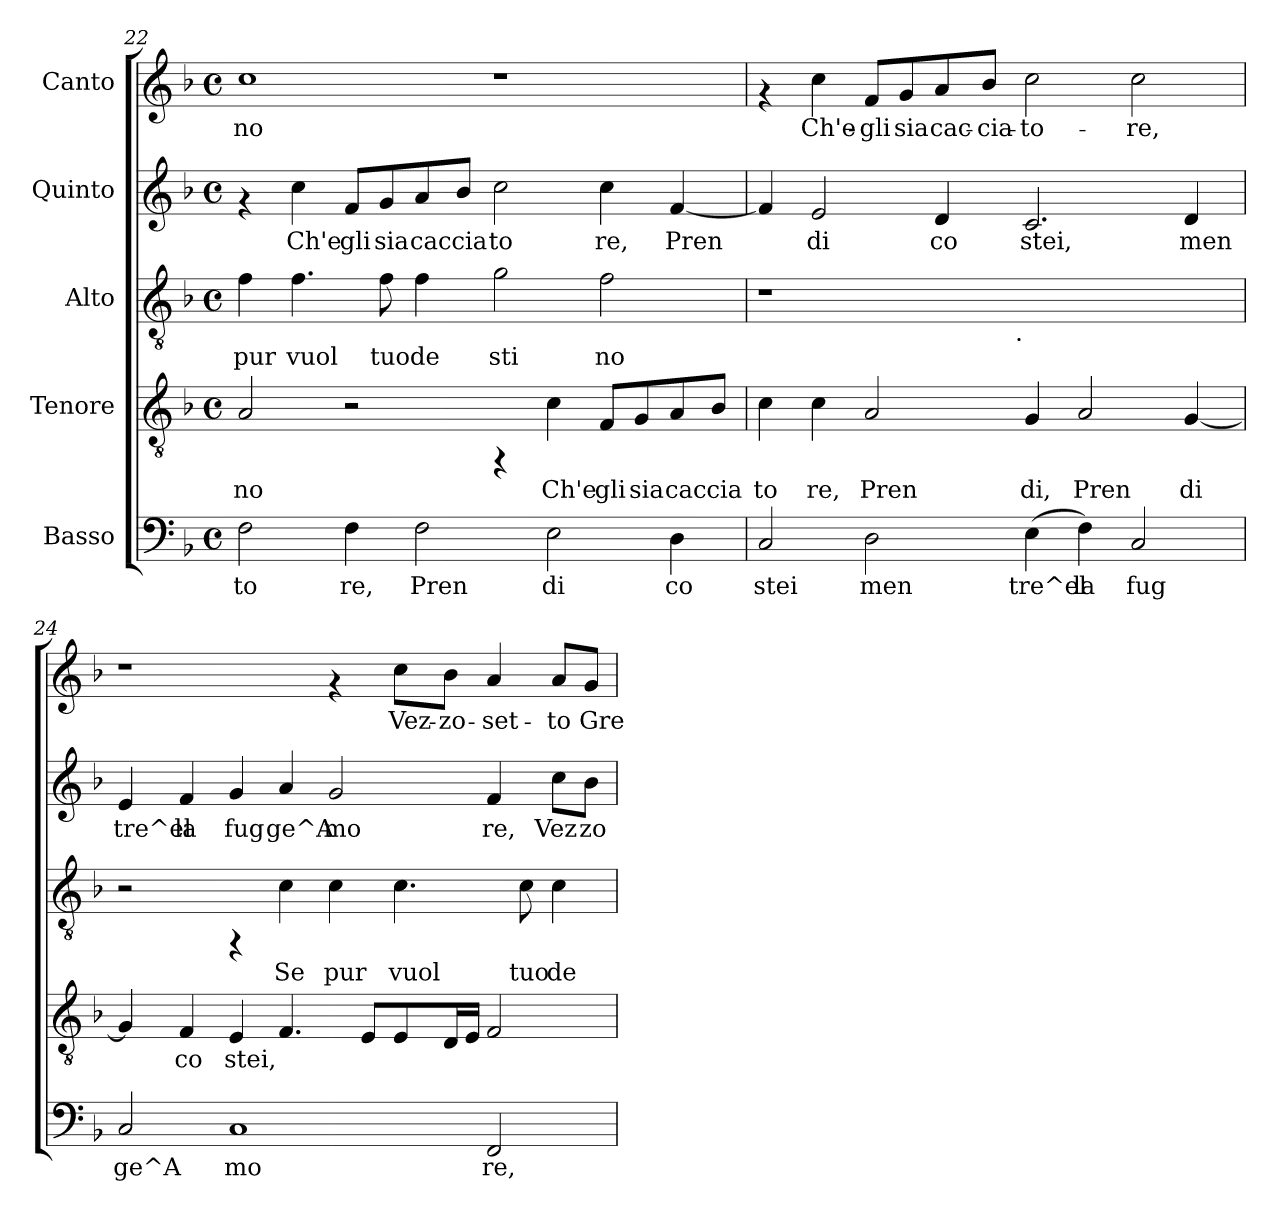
**kern	**text	**kern	**text	**kern	**text	**kern	**text	**kern	**text
*part5	*part5	*part4	*part4	*part3	*part3	*part2	*part2	*part1	*part1
*staff5	*staff5	*staff4	*staff4	*staff3	*staff3	*staff2	*staff2	*staff1	*staff1
*I"Basso	*	*I"Tenore	*	*I"Alto	*	*I"Quinto	*	*I"Canto	*
!!LO:LB:g=z
*clefF4	*	*clefGv2	*	*clefGv2	*	*clefG2	*	*clefG2	*
*k[b-]	*	*k[b-]	*	*k[b-]	*	*k[b-]	*	*k[b-]	*
*F:	*	*F:	*	*F:	*	*F:	*	*F:	*
*M4/4	*	*M4/4	*	*M4/4	*	*M4/4	*	*M4/4	*
*met(c)	*	*met(c)	*	*met(c)	*	*met(c)	*	*met(c)	*
=22	=22	=22	=22	=22	=22	=22	=22	=22	=22
!	!LO:LY:b:cj	!	!LO:LY:b:cj	!	!LO:LY:b:cj	!	!	!	!LO:LY:b:cj
2F\	to	2A/	-no	4f\	pur	4rf	.	1cc	-no
!	!	!	!	!	!LO:LY:b:cj	!	!LO:LY:b:cj	!	!
.	.	.	.	4.f\	vuol	4cc\	Ch'e	.	.
!	!LO:LY:b:cj	!	!	!	!	!	!LO:LY:b:cj	!	!
4F\	re,	2r	.	.	.	8f/L	gli	.	.
!	!	!	!	!	!LO:LY:b:cj	!	!LO:LY:b:cj	!	!
.	.	.	.	8f\	tuo	8g/	sia	.	.
!	!LO:LY:b:cj	!	!	!	!LO:LY:b:cj	!	!LO:LY:b:cj	!	!
2F\	Pren	.	.	4f\	de	8a/	cac	.	.
!	!	!	!	!	!	!	!LO:LY:b:cj	!	!
.	.	.	.	.	.	8b-/J	cia	.	.
!	!	!	!	!	!LO:LY:b:cj	!	!LO:LY:b:cj	!	!
.	.	4rFF	.	2g\	sti	2cc\	to	1r	.
!	!LO:LY:b:cj	!	!LO:LY:b:cj	!	!	!	!	!	!
2E\	di	4c\	Ch'e	.	.	.	.	.	.
!	!	!	!LO:LY:b:cj	!	!LO:LY:b:cj	!	!LO:LY:b:cj	!	!
.	.	8F/L	gli	2f\	no	4cc\	re,	.	.
!	!	!	!LO:LY:b:cj	!	!	!	!	!	!
.	.	8G/	sia	.	.	.	.	.	.
!	!LO:LY:b:cj	!	!LO:LY:b:cj	!	!	!	!LO:LY:b:cj	!	!
4D\	co	8A/	cac	.	.	[<4f/	Pren	.	.
!	!	!	!LO:LY:b:cj	!	!	!	!	!	!
.	.	8B-/J	cia	.	.	.	.	.	.
=23	=23	=23	=23	=23	=23	=23	=23	=23	=23
!	!LO:LY:b:cj	!	!LO:LY:b:cj	!	!	!	!LO:LY:b:cj	!	!
*	*	*	*	*^	*	*	*	*	*
2C/	stei	4c\	to	1r	2ryy	.	4f/]	.	4rf	.
!	!	!	!LO:LY:b:cj	!	!	!	!	!LO:LY:b:cj	!	!LO:LY:b:cj
.	.	4c\	re,	.	.	.	2e/	di	4cc\	Ch'e-
!	!LO:LY:b:cj	!	!LO:LY:b:cj	!	!	!	!	!	!	!LO:LY:b:cj
2D\	men	2A/	Pren	.	4ryy	.	.	.	8f/L	-gli
!	!	!	!	!	!	!	!	!	!	!LO:LY:b:cj
.	.	.	.	.	.	.	.	.	8g/	sia
!	!	!	!	!	!	!	!	!LO:LY:b:cj	!	!LO:LY:b:cj
.	.	.	.	.	8...ryy	.	4d/	co	8a/	cac-
!	!	!	!	!	!	!	!	!	!	!LO:LY:b:cj
.	.	.	.	.	.	.	.	.	8b-/J	-cia-
!	!	!	!	!	!LO:TX:b:t=.	!	!	!	!	!
.	.	.	.	.	1ryy	.	.	.	.	.
!	!LO:LY:b:cj	!	!LO:LY:b:cj	!	!	!	!	!LO:LY:b:cj	!	!LO:LY:b:cj
(<4E\	tre^el	4G/	di,	1ryy	.	.	2.c/	stei,	2cc\	-to-
!	!LO:LY:b:cj	!	!LO:LY:b:cj	!	!	!	!	!	!	!
4F\)	la	2A/	Pren	.	.	.	.	.	.	.
!	!LO:LY:b:cj	!	!	!	!	!	!	!	!	!LO:LY:b:cj
2C/	fug	.	.	.	.	.	.	.	2cc\	-re,
!	!	!	!LO:LY:b:cj	!	!	!	!	!LO:LY:b:cj	!	!
.	.	[<4G/	di	.	.	.	4d/	men	.	.
.	.	.	.	.	64ryy	.	.	.	.	.
=24	=24	=24	=24	=24	=24	=24	=24	=24	=24	=24
!	!LO:LY:b:cj	!	!LO:LY:b:cj	!	!	!	!	!LO:LY:b:cj	!	!
*	*	*	*	*v	*v	*	*	*	*	*
2C/	ge^A	4G/]	.	2r	.	4e/	tre^el	1r	.
!	!	!	!LO:LY:b:cj	!	!	!	!LO:LY:b:cj	!	!
.	.	4F/	co	.	.	4f/	la	.	.
!	!LO:LY:b:cj	!	!LO:LY:b:cj	!	!	!	!LO:LY:b:cj	!	!
1C	mo	4E/	stei,	4rFF	.	4g/	fug	.	.
!	!	!	!LO:LY:b:cj	!	!LO:LY:b:cj	!	!LO:LY:b:cj	!	!
.	.	4.F/	.	4c\	Se	4a/	ge^A	.	.
!	!	!	!	!	!LO:LY:b:cj	!	!LO:LY:b:cj	!	!
.	.	.	.	4c\	pur	2g/	mo	4rf	.
!	!	!	!LO:LY:b:cj	!	!	!	!	!	!
.	.	8E/L	.	.	.	.	.	.	.
!	!	!	!LO:LY:b:cj	!	!LO:LY:b:cj	!	!	!	!LO:LY:b:cj
.	.	8E/	.	4.c\	vuol	.	.	8cc\L	Vez-
!	!	!	!LO:LY:b:cj	!	!	!	!	!	!LO:LY:b:cj
.	.	16D/	.	.	.	.	.	8b-\J	-zo-
!	!	!	!LO:LY:b:cj	!	!	!	!	!	!
.	.	16E/J	.	.	.	.	.	.	.
!	!LO:LY:b:cj	!	!LO:LY:b:cj	!	!	!	!LO:LY:b:cj	!	!LO:LY:b:cj
2FF/	re,	2F/	.	.	.	4f/	re,	4a/	-set-
!	!	!	!	!	!LO:LY:b:cj	!	!	!	!
.	.	.	.	8c\	tuo	.	.	.	.
!	!	!	!	!	!LO:LY:b:cj	!	!LO:LY:b:cj	!	!LO:LY:b:cj
.	.	.	.	4c\	de	8cc\L	Vez	8a/L	-to
!	!	!	!	!	!	!	!LO:LY:b:cj	!	!LO:LY:b:cj
.	.	.	.	.	.	8b-\J	zo	8g/J	Gre-
=	=	=	=	=	=	=	=	=	=
*-	*-	*-	*-	*-	*-	*-	*-	*-	*-
